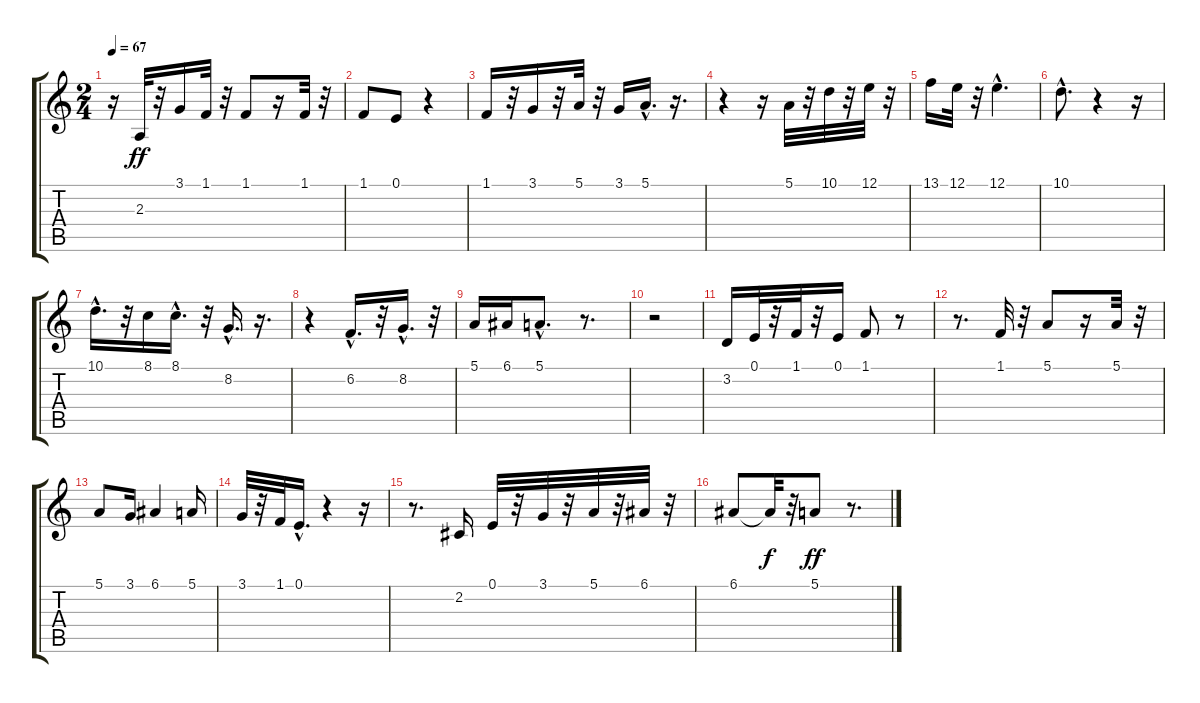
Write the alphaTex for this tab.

\track "" {instrument recorder}
\staff {score tabs}
\tuning (E4 B3 G3 D3 A2 E2) {hide}
\ts (2 4)
\tempo 67
\clef g2
\ks c
r.16{dy f} 2.3.32{dy ff} r.32 3.1.16 1.1.32 r.32 1.1.8 r.16 1.1.32 r.32 |
1.1.8 0.1.8 r.4 |
1.1.16 r.32 3.1.16 r.32 5.1.32 r.32 3.1.16 5.1{hac}.16{d} r.16{d} |
r.4 r.16 5.1.32 r.32 10.1.32 r.32 12.1.32 r.32 |
13.1.16 12.1.32 r.32 12.1{hac}.4{d} |
10.1{hac}.8{d} r.4 r.16 |
10.1{hac}.16{d} r.32 8.1.16 8.1{hac}.16{d} r.32 8.2{hac}.16{d} r.16{d} |
r.4 6.2{hac}.16{d} r.32 8.2{hac}.16{d} r.32 |
5.1.16 6.1.16 5.1{hac}.8{d} r.8{d} |
r.2 |
3.2.16 0.1.32 r.32 1.1.32 r.32 0.1.16 1.1.8 r.8 |
r.8{d} 1.1.32 r.32 5.1.8 r.16 5.1.32 r.32 |
5.1.8 3.1.16 6.1.4 5.1.16 |
3.1.32 r.32 1.1.32 0.1{hac}.16{d} r.4 r.16 |
r.8{d} 2.2.16 0.1.32 r.32 3.1.32 r.32 5.1.32 r.32 6.1.32 r.32 |
6.1.8 6.1{t}.32{dy f} r.32 5.1.8{dy ff} r.8{d}
